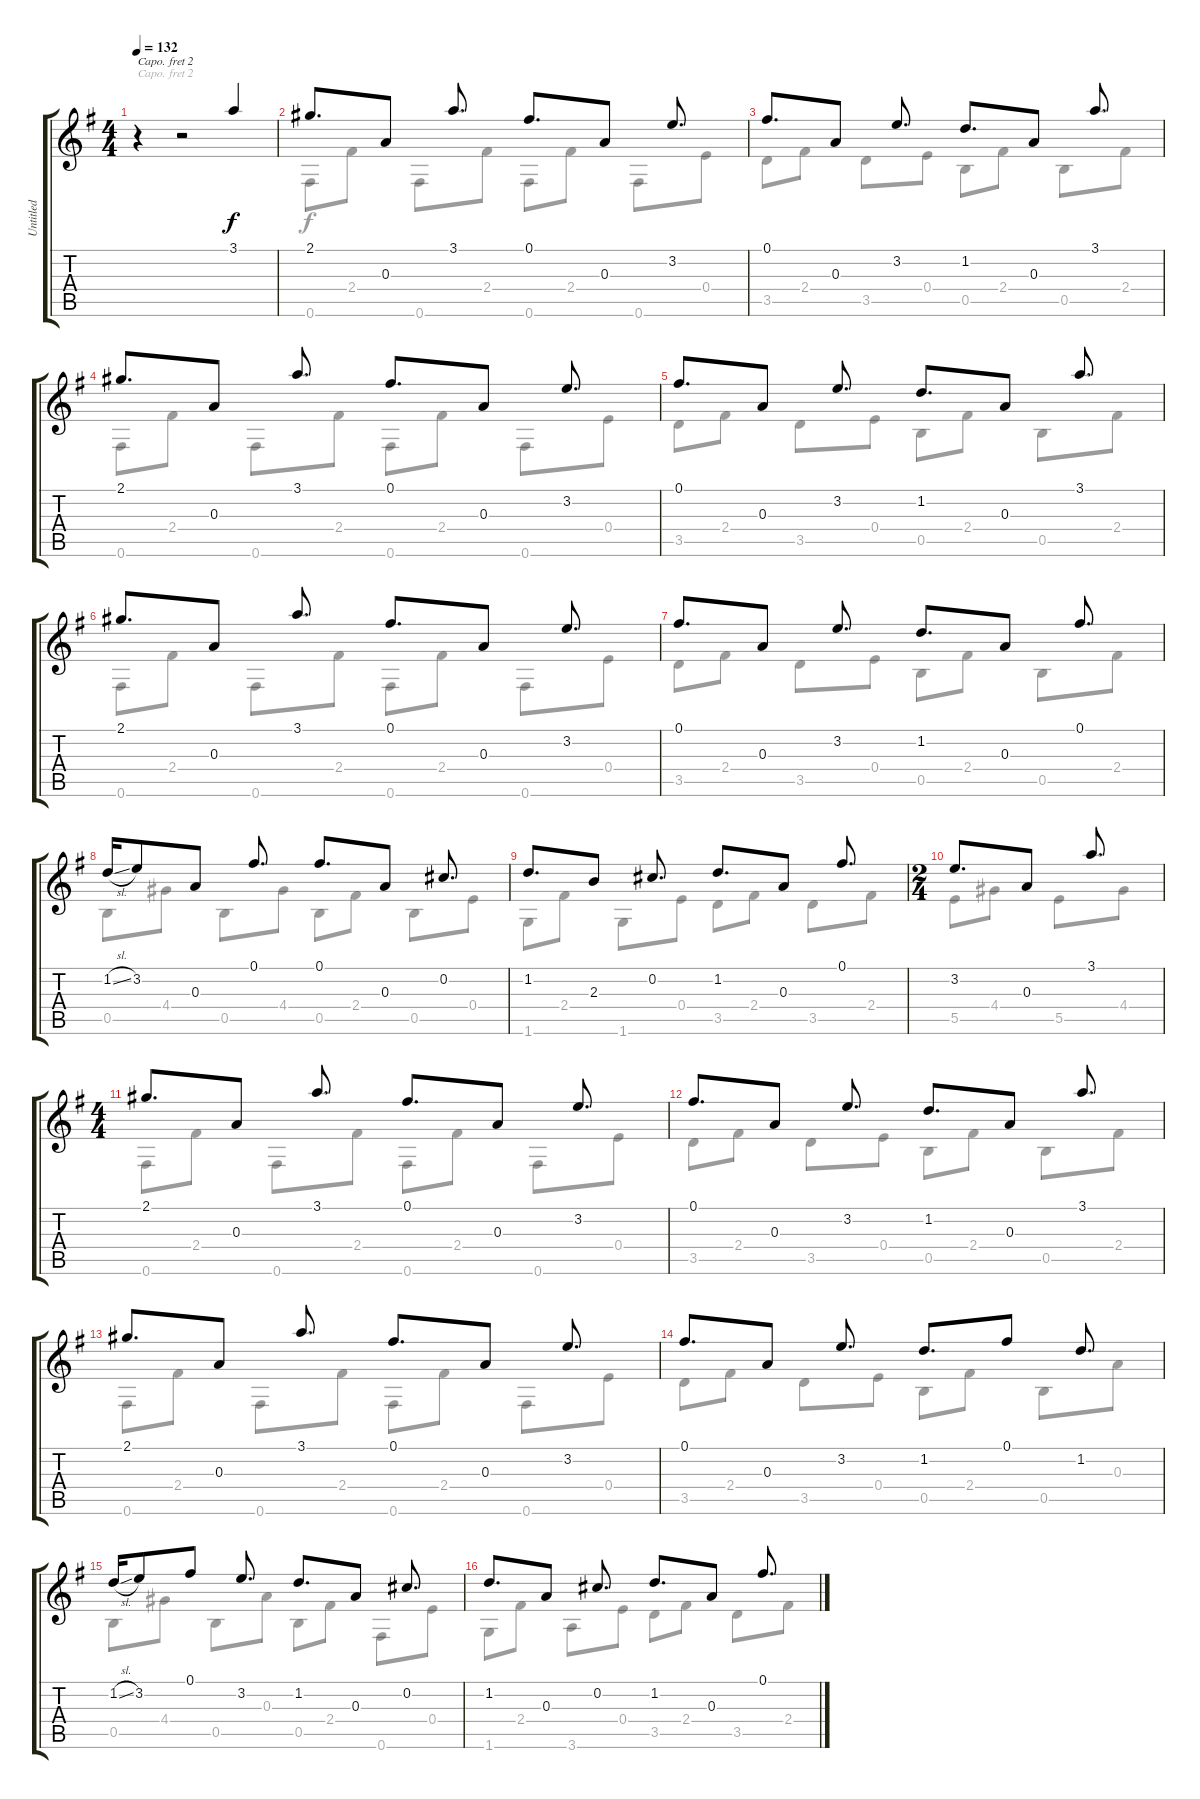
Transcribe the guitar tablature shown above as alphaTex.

\track ("Untitled" "Untitled") {instrument acousticguitarsteel}
\staff {score tabs}
\capo 2
\tuning (E4 B3 G3 D3 A2 E2) {hide}
\voice
\ts (4 4)
\tempo 132
\clef g2
\ks g
r.4{dy f instrument acousticguitarsteel} r.2 3.1.4 |
2.1.8{d} 0.3.8 3.1.8{d} 0.1.8{d} 0.3.8 3.2.8{d} |
0.1.8{d} 0.3.8 3.2.8{d} 1.2.8{d} 0.3.8 3.1.8{d} |
2.1.8{d} 0.3.8 3.1.8{d} 0.1.8{d} 0.3.8 3.2.8{d} |
0.1.8{d} 0.3.8 3.2.8{d} 1.2.8{d} 0.3.8 3.1.8{d} |
2.1.8{d} 0.3.8 3.1.8{d} 0.1.8{d} 0.3.8 3.2.8{d} |
0.1.8{d} 0.3.8 3.2.8{d} 1.2.8{d} 0.3.8 0.1.8{d} |
1.2{sl}.16 3.2.8 0.3.8 0.1.8{d} 0.1.8{d} 0.3.8 0.2.8{d} |
1.2.8{d} 2.3.8 0.2.8{d} 1.2.8{d} 0.3.8 0.1.8{d} |
\ts (2 4)
3.2.8{d} 0.3.8 3.1.8{d} |
\ts (4 4)
2.1.8{d} 0.3.8 3.1.8{d} 0.1.8{d} 0.3.8 3.2.8{d} |
0.1.8{d} 0.3.8 3.2.8{d} 1.2.8{d} 0.3.8 3.1.8{d} |
2.1.8{d} 0.3.8 3.1.8{d} 0.1.8{d} 0.3.8 3.2.8{d} |
0.1.8{d} 0.3.8 3.2.8{d} 1.2.8{d} 0.1.8 1.2.8{d} |
1.2{sl}.16 3.2.8 0.1.8 3.2.8{d} 1.2.8{d} 0.3.8 0.2.8{d} |
1.2.8{d} 0.3.8 0.2.8{d} 1.2.8{d} 0.3.8 0.1.8{d}
\voice
\clef g2
\ottava regular
\simile none
\ks g
r.4{dy f} |
0.6.8 2.4.8 0.6.8 2.4.8 0.6.8 2.4.8 0.6.8 0.4.8 |
3.5.8 2.4.8 3.5.8 0.4.8 0.5.8 2.4.8 0.5.8 2.4.8 |
0.6.8 2.4.8 0.6.8 2.4.8 0.6.8 2.4.8 0.6.8 0.4.8 |
3.5.8 2.4.8 3.5.8 0.4.8 0.5.8 2.4.8 0.5.8 2.4.8 |
0.6.8 2.4.8 0.6.8 2.4.8 0.6.8 2.4.8 0.6.8 0.4.8 |
3.5.8 2.4.8 3.5.8 0.4.8 0.5.8 2.4.8 0.5.8 2.4.8 |
0.5.8 4.4.8 0.5.8 4.4.8 0.5.8 2.4.8 0.5.8 0.4.8 |
1.6.8 2.4.8 1.6.8 0.4.8 3.5.8 2.4.8 3.5.8 2.4.8 |
5.5.8 4.4.8 5.5.8 4.4.8 |
0.6.8 2.4.8 0.6.8 2.4.8 0.6.8 2.4.8 0.6.8 0.4.8 |
3.5.8 2.4.8 3.5.8 0.4.8 0.5.8 2.4.8 0.5.8 2.4.8 |
0.6.8 2.4.8 0.6.8 2.4.8 0.6.8 2.4.8 0.6.8 0.4.8 |
3.5.8 2.4.8 3.5.8 0.4.8 0.5.8 2.4.8 0.5.8 0.3.8 |
0.5.8 4.4.8 0.5.8 0.3.8 0.5.8 2.4.8 0.6.8 0.4.8 |
1.6.8 2.4.8 3.6.8 0.4.8 3.5.8 2.4.8 3.5.8 2.4.8
